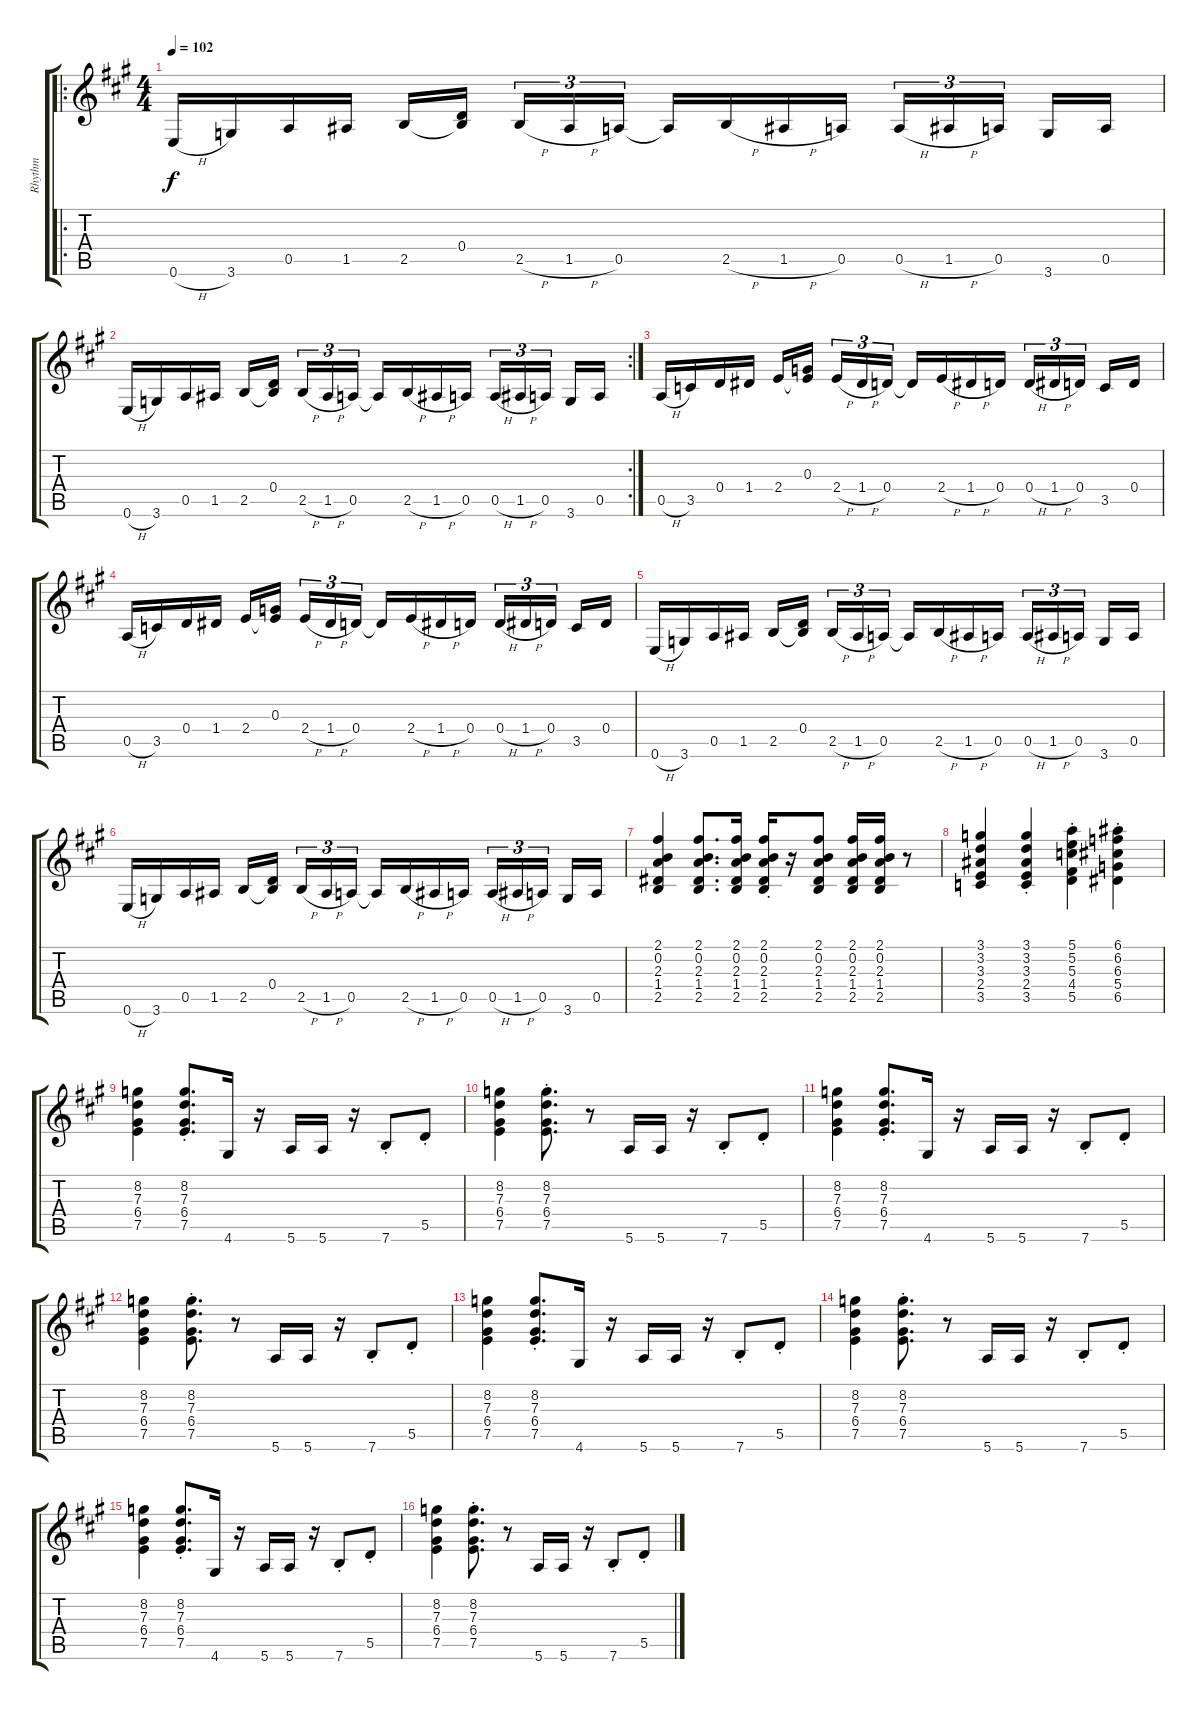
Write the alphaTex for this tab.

\track ("Rhythm" "Rhythm") {instrument distortionguitar}
\staff {score tabs}
\tuning (E4 B3 G3 D3 A2 E2) {hide}
\ro
\ts (4 4)
\tempo 102
\clef g2
\ks a
0.6{h}.16{dy f} 3.6.16 0.5.16 1.5.16 2.5.16 (0.4 2.5{t}).16{beam splitsecondary} 2.5{h}.16{tu (3 2)} 1.5{h}.16{tu (3 2)} 0.5.16{tu (3 2)} 0.5{t}.16 2.5{h}.16 1.5{h}.16 0.5.16 0.5{h}.16{tu (3 2)} 1.5{h}.16{tu (3 2)} 0.5.16{tu (3 2) beam splitsecondary} 3.6.16 0.5.16 |
\rc 2
0.6{h}.16 3.6.16 0.5.16 1.5.16 2.5.16 (0.4 2.5{t}).16{beam splitsecondary} 2.5{h}.16{tu (3 2)} 1.5{h}.16{tu (3 2)} 0.5.16{tu (3 2)} 0.5{t}.16 2.5{h}.16 1.5{h}.16 0.5.16 0.5{h}.16{tu (3 2)} 1.5{h}.16{tu (3 2)} 0.5.16{tu (3 2) beam splitsecondary} 3.6.16 0.5.16 |
0.5{h}.16 3.5.16 0.4.16 1.4.16 2.4.16 (0.3 2.4{t}).16{beam splitsecondary} 2.4{h}.16{tu (3 2)} 1.4{h}.16{tu (3 2)} 0.4.16{tu (3 2)} 0.4{t}.16 2.4{h}.16 1.4{h}.16 0.4.16 0.4{h}.16{tu (3 2)} 1.4{h}.16{tu (3 2)} 0.4.16{tu (3 2) beam splitsecondary} 3.5.16 0.4.16 |
0.5{h}.16 3.5.16 0.4.16 1.4.16 2.4.16 (0.3 2.4{t}).16{beam splitsecondary} 2.4{h}.16{tu (3 2)} 1.4{h}.16{tu (3 2)} 0.4.16{tu (3 2)} 0.4{t}.16 2.4{h}.16 1.4{h}.16 0.4.16 0.4{h}.16{tu (3 2)} 1.4{h}.16{tu (3 2)} 0.4.16{tu (3 2) beam splitsecondary} 3.5.16 0.4.16 |
0.6{h}.16 3.6.16 0.5.16 1.5.16 2.5.16 (0.4 2.5{t}).16{beam splitsecondary} 2.5{h}.16{tu (3 2)} 1.5{h}.16{tu (3 2)} 0.5.16{tu (3 2)} 0.5{t}.16 2.5{h}.16 1.5{h}.16 0.5.16 0.5{h}.16{tu (3 2)} 1.5{h}.16{tu (3 2)} 0.5.16{tu (3 2) beam splitsecondary} 3.6.16 0.5.16 |
0.6{h}.16 3.6.16 0.5.16 1.5.16 2.5.16 (0.4 2.5{t}).16{beam splitsecondary} 2.5{h}.16{tu (3 2)} 1.5{h}.16{tu (3 2)} 0.5.16{tu (3 2)} 0.5{t}.16 2.5{h}.16 1.5{h}.16 0.5.16 0.5{h}.16{tu (3 2)} 1.5{h}.16{tu (3 2)} 0.5.16{tu (3 2) beam splitsecondary} 3.6.16 0.5.16 |
(2.1 0.2 2.3 1.4 2.5).4 (2.1 0.2 2.3 1.4 2.5).8{d} (2.1 0.2 2.3 1.4 2.5).16 (2.1{st} 0.2{st} 2.3{st} 1.4{st} 2.5{st}).16 r.16 (2.1 0.2 2.3 1.4 2.5).8 (2.1 0.2 2.3 1.4 2.5).16 (2.1 0.2 2.3 1.4 2.5).16 r.8 |
(3.1 3.2 3.3 2.4 3.5).4 (3.1{st} 3.2{st} 3.3{st} 2.4{st} 3.5{st}).4 (5.1{st} 5.2{st} 5.3{st} 4.4{st} 5.5{st}).4 (6.1{st} 6.2{st} 6.3{st} 5.4{st} 6.5{st}).4 |
(8.2 7.3 6.4 7.5).4 (8.2{st} 7.3{st} 6.4{st} 7.5{st}).8{d} 4.6.16 r.16 5.6.16 5.6.16 r.16 7.6{st}.8 5.5{st}.8 |
(8.2 7.3 6.4 7.5).4 (8.2{st} 7.3{st} 6.4{st} 7.5{st}).8{d} r.8 5.6.16 5.6.16 r.16 7.6{st}.8 5.5{st}.8 |
(8.2 7.3 6.4 7.5).4 (8.2{st} 7.3{st} 6.4{st} 7.5{st}).8{d} 4.6.16 r.16 5.6.16 5.6.16 r.16 7.6{st}.8 5.5{st}.8 |
(8.2 7.3 6.4 7.5).4 (8.2{st} 7.3{st} 6.4{st} 7.5{st}).8{d} r.8 5.6.16 5.6.16 r.16 7.6{st}.8 5.5{st}.8 |
(8.2 7.3 6.4 7.5).4 (8.2{st} 7.3{st} 6.4{st} 7.5{st}).8{d} 4.6.16 r.16 5.6.16 5.6.16 r.16 7.6{st}.8 5.5{st}.8 |
(8.2 7.3 6.4 7.5).4 (8.2{st} 7.3{st} 6.4{st} 7.5{st}).8{d} r.8 5.6.16 5.6.16 r.16 7.6{st}.8 5.5{st}.8 |
(8.2 7.3 6.4 7.5).4 (8.2{st} 7.3{st} 6.4{st} 7.5{st}).8{d} 4.6.16 r.16 5.6.16 5.6.16 r.16 7.6{st}.8 5.5{st}.8 |
(8.2 7.3 6.4 7.5).4 (8.2{st} 7.3{st} 6.4{st} 7.5{st}).8{d} r.8 5.6.16 5.6.16 r.16 7.6{st}.8 5.5{st}.8
